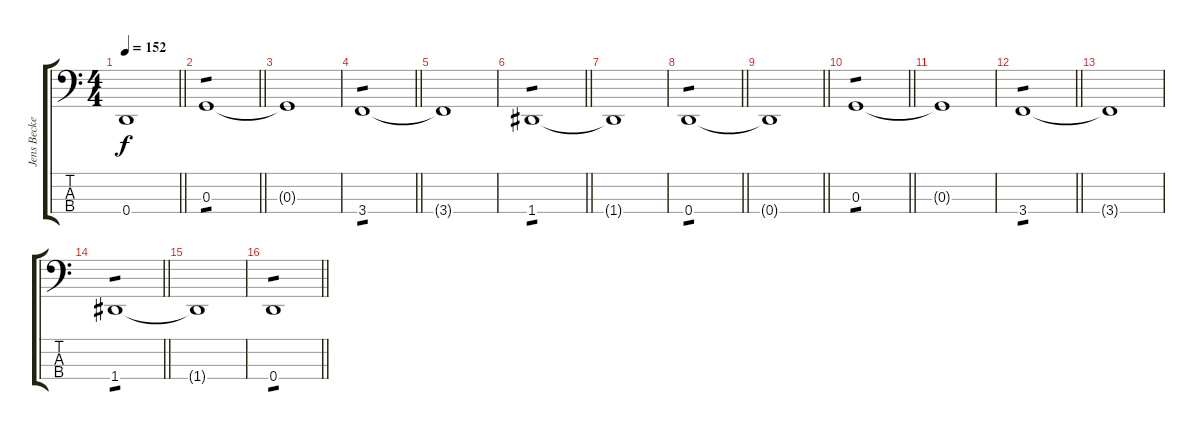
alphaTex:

\track ("Jens Becker" "Jens Becke") {instrument electricbasspick}
\staff {score tabs}
\tuning (F2 C2 G1 D1) {hide}
\ts (4 4)
\tempo 152
\clef f4
\barLineRight lightlight
\ks c
0.4{t}.1{dy f} |
\barLineRight lightlight
0.3.1{tp 1} |
0.3{t}.1 |
\barLineRight lightlight
3.4.1{tp 1} |
3.4{t}.1 |
\barLineRight lightlight
1.4.1{tp 1} |
1.4{t}.1 |
\barLineRight lightlight
0.4.1{tp 1} |
\barLineRight lightlight
0.4{t}.1 |
\barLineRight lightlight
0.3.1{tp 1} |
0.3{t}.1 |
\barLineRight lightlight
3.4.1{tp 1} |
3.4{t}.1 |
\barLineRight lightlight
1.4.1{tp 1} |
1.4{t}.1 |
\barLineRight lightlight
0.4.1{tp 1}
